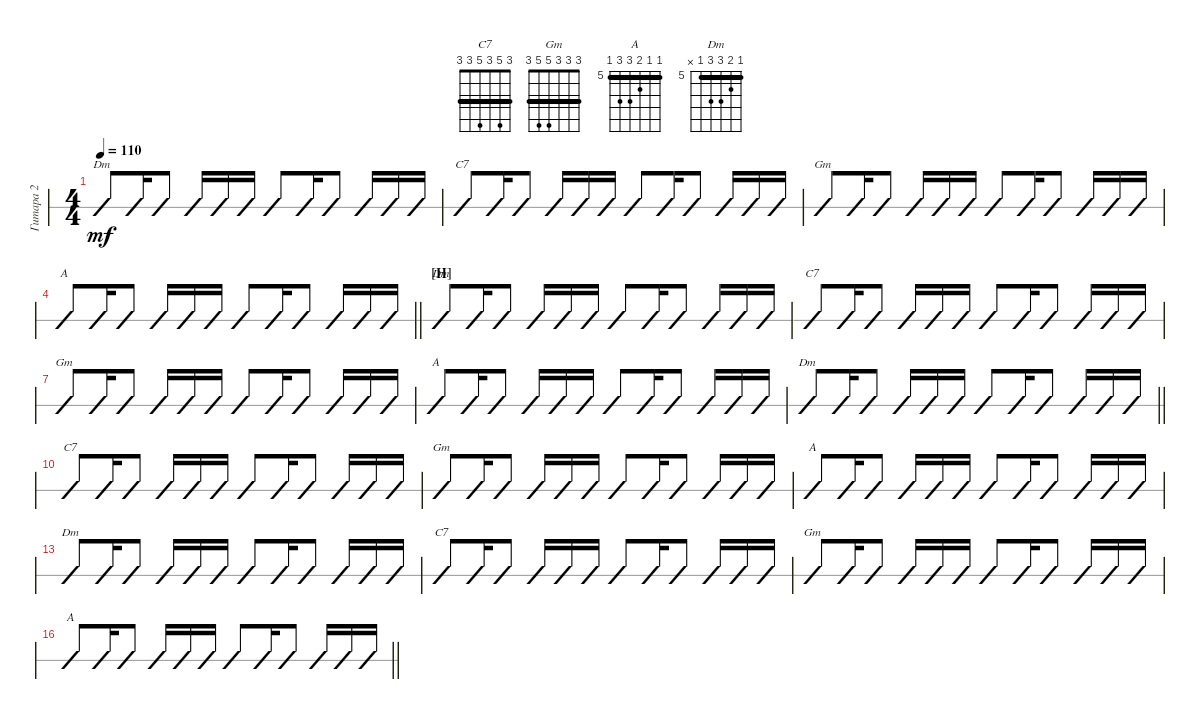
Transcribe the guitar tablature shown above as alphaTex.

\bracketExtendMode groupsimilarinstruments
\multiTrackTrackNamePolicy hidden
\firstSystemTrackNameMode fullname
\otherSystemsTrackNameMode fullname
\otherSystemsTrackNameOrientation horizontal
\defaultBarNumberDisplay FirstOfSystem
\track ("Гитара 2" "N-Gt") {instrument acousticguitarnylon}
\staff {slash}
\tuning (E4 B3 G3 D3 A2 E2)
\chord ("C7" 3 5 3 5 3 3) {barre (3 3 3)}
\chord ("Gm" 3 3 3 5 5 3) {barre (3 3 3)}
\chord ("A" 5 5 6 7 7 5) {firstfret 5 barre (5 5)}
\chord ("Dm" 5 6 7 7 5 x) {firstfret 5 barre 5}
\ts (4 4)
\tempo 110
\clef g2
\ks dminor
(5.5 7.4 7.3 6.2 5.1).8{ch "Dm" dy mf} (5.5 7.4 7.3 6.2 5.1).16 (5.5 7.4 7.3 6.2 5.1).8 (5.5 7.4 7.3 6.2 5.1).16 (5.5{ac x} 7.4{ac x} 7.3{ac x} 6.2{ac x} 5.1{ac x}).16 (5.5 7.4 7.3 6.2 5.1).16 (5.5 7.4 7.3 6.2 5.1).8 (5.5 7.4 7.3 6.2 5.1).16 (5.5 7.4 7.3 6.2 5.1).8 (5.5 7.4 7.3 6.2 5.1).16 (5.5{ac x} 7.4{ac x} 7.3{ac x} 6.2{ac x} 5.1{ac x}).16 (5.5 7.4 7.3 6.2 5.1).16 |
(3.6 3.5 5.4 3.3 5.2 3.1).8{ch "C7"} (3.6 3.5 5.4 3.3 5.2 3.1).16 (3.6 3.5 5.4 3.3 5.2 3.1).8 (3.6 3.5 5.4 3.3 5.2 3.1).16 (3.6{ac x} 3.5{ac x} 5.4{ac x} 3.3{ac x} 5.2{ac x} 3.1{ac x}).16 (3.6 3.5 5.4 3.3 5.2 3.1).16 (3.6 3.5 5.4 3.3 5.2 3.1).8 (3.6 3.5 5.4 3.3 5.2 3.1).16 (3.6 3.5 5.4 3.3 5.2 3.1).8 (3.6 3.5 5.4 3.3 5.2 3.1).16 (3.6{ac x} 3.5{ac x} 5.4{ac x} 3.3{ac x} 5.2{ac x} 3.1{ac x}).16 (3.6 3.5 5.4 3.3 5.2 3.1).16 |
(3.6 5.5 5.4 3.3 3.2 3.1).8{ch "Gm"} (3.6 5.5 5.4 3.3 3.2 3.1).16 (3.6 5.5 5.4 3.3 3.2 3.1).8 (3.6 5.5 5.4 3.3 3.2 3.1).16 (3.6{ac x} 5.5{ac x} 5.4{ac x} 3.3{ac x} 3.2{ac x} 3.1{ac x}).16 (3.6 5.5 5.4 3.3 3.2 3.1).16 (3.6 5.5 5.4 3.3 3.2 3.1).8 (3.6 5.5 5.4 3.3 3.2 3.1).16 (3.6 5.5 5.4 3.3 3.2 3.1).8 (3.6 3.5 5.4 3.3 3.2 3.1).16 (3.6{ac x} 5.5{ac x} 5.4{ac x} 3.3{ac x} 3.2{ac x} 3.1{ac x}).16 (3.6 3.5 5.4 3.3 3.2 3.1).16 |
\barLineRight lightlight
(5.6 7.5 7.4 6.3 5.2 5.1).8{ch "A"} (5.6 7.5 7.4 6.3 5.2 5.1).16 (5.6 7.5 7.4 6.3 5.2 5.1).8 (5.6 7.5 7.4 6.3 5.2 5.1).16 (5.6{ac x} 7.5{ac x} 7.4{ac x} 6.3{ac x} 5.2{ac x} 5.1{ac x}).16 (5.6 7.5 7.4 6.3 5.2 5.1).16 (5.6 7.5 7.4 6.3 5.2 5.1).8 (5.6 7.5 7.4 6.3 5.2 5.1).16 (5.6 7.5 7.4 6.3 5.2 5.1).8 (5.6 7.5 7.4 6.3 5.2 5.1).16 (5.6{ac x} 7.5{ac x} 7.4{ac x} 6.3{ac x} 5.2{ac x} 5.1{ac x}).16 (5.6 7.5 7.4 6.3 5.2 5.1).16 |
\section ("H" "")
(5.5 7.4 7.3 6.2 5.1).8{ch "Dm"} (5.5 7.4 7.3 6.2 5.1).16 (5.5 7.4 7.3 6.2 5.1).8 (5.5 7.4 7.3 6.2 5.1).16 (5.5{ac x} 7.4{ac x} 7.3{ac x} 6.2{ac x} 5.1{ac x}).16 (5.5 7.4 7.3 6.2 5.1).16 (5.5 7.4 7.3 6.2 5.1).8 (5.5 7.4 7.3 6.2 5.1).16 (5.5 7.4 7.3 6.2 5.1).8 (5.5 7.4 7.3 6.2 5.1).16 (5.5{ac x} 7.4{ac x} 7.3{ac x} 6.2{ac x} 5.1{ac x}).16 (5.5 7.4 7.3 6.2 5.1).16 |
(3.6 3.5 5.4 3.3 5.2 3.1).8{ch "C7"} (3.6 3.5 5.4 3.3 5.2 3.1).16 (3.6 3.5 5.4 3.3 5.2 3.1).8 (3.6 3.5 5.4 3.3 5.2 3.1).16 (3.6{ac x} 3.5{ac x} 5.4{ac x} 3.3{ac x} 5.2{ac x} 3.1{ac x}).16 (3.6 3.5 5.4 3.3 5.2 3.1).16 (3.6 3.5 5.4 3.3 5.2 3.1).8 (3.6 3.5 5.4 3.3 5.2 3.1).16 (3.6 3.5 5.4 3.3 5.2 3.1).8 (3.6 3.5 5.4 3.3 5.2 3.1).16 (3.6{ac x} 3.5{ac x} 5.4{ac x} 3.3{ac x} 5.2{ac x} 3.1{ac x}).16 (3.6 3.5 5.4 3.3 5.2 3.1).16 |
(3.6 5.5 5.4 3.3 3.2 3.1).8{ch "Gm"} (3.6 5.5 5.4 3.3 3.2 3.1).16 (3.6 5.5 5.4 3.3 3.2 3.1).8 (3.6 5.5 5.4 3.3 3.2 3.1).16 (3.6{ac x} 5.5{ac x} 5.4{ac x} 3.3{ac x} 3.2{ac x} 3.1{ac x}).16 (3.6 5.5 5.4 3.3 3.2 3.1).16 (3.6 5.5 5.4 3.3 3.2 3.1).8 (3.6 5.5 5.4 3.3 3.2 3.1).16 (3.6 5.5 5.4 3.3 3.2 3.1).8 (3.6 3.5 5.4 3.3 3.2 3.1).16 (3.6{ac x} 5.5{ac x} 5.4{ac x} 3.3{ac x} 3.2{ac x} 3.1{ac x}).16 (3.6 3.5 5.4 3.3 3.2 3.1).16 |
(5.6 7.5 7.4 6.3 5.2 5.1).8{ch "A"} (5.6 7.5 7.4 6.3 5.2 5.1).16 (5.6 7.5 7.4 6.3 5.2 5.1).8 (5.6 7.5 7.4 6.3 5.2 5.1).16 (5.6{ac x} 7.5{ac x} 7.4{ac x} 6.3{ac x} 5.2{ac x} 5.1{ac x}).16 (5.6 7.5 7.4 6.3 5.2 5.1).16 (5.6 7.5 7.4 6.3 5.2 5.1).8 (5.6 7.5 7.4 6.3 5.2 5.1).16 (5.6 7.5 7.4 6.3 5.2 5.1).8 (5.6 7.5 7.4 6.3 5.2 5.1).16 (5.6{ac x} 7.5{ac x} 7.4{ac x} 6.3{ac x} 5.2{ac x} 5.1{ac x}).16 (5.6 7.5 7.4 6.3 5.2 5.1).16 |
\barLineRight lightlight
(5.5 7.4 7.3 6.2 5.1).8{ch "Dm"} (5.5 7.4 7.3 6.2 5.1).16 (5.5 7.4 7.3 6.2 5.1).8 (5.5 7.4 7.3 6.2 5.1).16 (5.5{ac x} 7.4{ac x} 7.3{ac x} 6.2{ac x} 5.1{ac x}).16 (5.5 7.4 7.3 6.2 5.1).16 (5.5 7.4 7.3 6.2 5.1).8 (5.5 7.4 7.3 6.2 5.1).16 (5.5 7.4 7.3 6.2 5.1).8 (5.5 7.4 7.3 6.2 5.1).16 (5.5{ac x} 7.4{ac x} 7.3{ac x} 6.2{ac x} 5.1{ac x}).16 (5.5 7.4 7.3 6.2 5.1).16 |
(3.6 3.5 5.4 3.3 5.2 3.1).8{ch "C7"} (3.6 3.5 5.4 3.3 5.2 3.1).16 (3.6 3.5 5.4 3.3 5.2 3.1).8 (3.6 3.5 5.4 3.3 5.2 3.1).16 (3.6{ac x} 3.5{ac x} 5.4{ac x} 3.3{ac x} 5.2{ac x} 3.1{ac x}).16 (3.6 3.5 5.4 3.3 5.2 3.1).16 (3.6 3.5 5.4 3.3 5.2 3.1).8 (3.6 3.5 5.4 3.3 5.2 3.1).16 (3.6 3.5 5.4 3.3 5.2 3.1).8 (3.6 3.5 5.4 3.3 5.2 3.1).16 (3.6{ac x} 3.5{ac x} 5.4{ac x} 3.3{ac x} 5.2{ac x} 3.1{ac x}).16 (3.6 3.5 5.4 3.3 5.2 3.1).16 |
(3.6 5.5 5.4 3.3 3.2 3.1).8{ch "Gm"} (3.6 5.5 5.4 3.3 3.2 3.1).16 (3.6 5.5 5.4 3.3 3.2 3.1).8 (3.6 5.5 5.4 3.3 3.2 3.1).16 (3.6{ac x} 5.5{ac x} 5.4{ac x} 3.3{ac x} 3.2{ac x} 3.1{ac x}).16 (3.6 5.5 5.4 3.3 3.2 3.1).16 (3.6 5.5 5.4 3.3 3.2 3.1).8 (3.6 5.5 5.4 3.3 3.2 3.1).16 (3.6 5.5 5.4 3.3 3.2 3.1).8 (3.6 3.5 5.4 3.3 3.2 3.1).16 (3.6{ac x} 5.5{ac x} 5.4{ac x} 3.3{ac x} 3.2{ac x} 3.1{ac x}).16 (3.6 3.5 5.4 3.3 3.2 3.1).16 |
(5.6 7.5 7.4 6.3 5.2 5.1).8{ch "A"} (5.6 7.5 7.4 6.3 5.2 5.1).16 (5.6 7.5 7.4 6.3 5.2 5.1).8 (5.6 7.5 7.4 6.3 5.2 5.1).16 (5.6{ac x} 7.5{ac x} 7.4{ac x} 6.3{ac x} 5.2{ac x} 5.1{ac x}).16 (5.6 7.5 7.4 6.3 5.2 5.1).16 (5.6 7.5 7.4 6.3 5.2 5.1).8 (5.6 7.5 7.4 6.3 5.2 5.1).16 (5.6 7.5 7.4 6.3 5.2 5.1).8 (5.6 7.5 7.4 6.3 5.2 5.1).16 (5.6{ac x} 7.5{ac x} 7.4{ac x} 6.3{ac x} 5.2{ac x} 5.1{ac x}).16 (5.6 7.5 7.4 6.3 5.2 5.1).16 |
(5.5 7.4 7.3 6.2 5.1).8{ch "Dm"} (5.5 7.4 7.3 6.2 5.1).16 (5.5 7.4 7.3 6.2 5.1).8 (5.5 7.4 7.3 6.2 5.1).16 (5.5{ac x} 7.4{ac x} 7.3{ac x} 6.2{ac x} 5.1{ac x}).16 (5.5 7.4 7.3 6.2 5.1).16 (5.5 7.4 7.3 6.2 5.1).8 (5.5 7.4 7.3 6.2 5.1).16 (5.5 7.4 7.3 6.2 5.1).8 (5.5 7.4 7.3 6.2 5.1).16 (5.5{ac x} 7.4{ac x} 7.3{ac x} 6.2{ac x} 5.1{ac x}).16 (5.5 7.4 7.3 6.2 5.1).16 |
(3.6 3.5 5.4 3.3 5.2 3.1).8{ch "C7"} (3.6 3.5 5.4 3.3 5.2 3.1).16 (3.6 3.5 5.4 3.3 5.2 3.1).8 (3.6 3.5 5.4 3.3 5.2 3.1).16 (3.6{ac x} 3.5{ac x} 5.4{ac x} 3.3{ac x} 5.2{ac x} 3.1{ac x}).16 (3.6 3.5 5.4 3.3 5.2 3.1).16 (3.6 3.5 5.4 3.3 5.2 3.1).8 (3.6 3.5 5.4 3.3 5.2 3.1).16 (3.6 3.5 5.4 3.3 5.2 3.1).8 (3.6 3.5 5.4 3.3 5.2 3.1).16 (3.6{ac x} 3.5{ac x} 5.4{ac x} 3.3{ac x} 5.2{ac x} 3.1{ac x}).16 (3.6 3.5 5.4 3.3 5.2 3.1).16 |
(3.6 5.5 5.4 3.3 3.2 3.1).8{ch "Gm"} (3.6 5.5 5.4 3.3 3.2 3.1).16 (3.6 5.5 5.4 3.3 3.2 3.1).8 (3.6 5.5 5.4 3.3 3.2 3.1).16 (3.6{ac x} 5.5{ac x} 5.4{ac x} 3.3{ac x} 3.2{ac x} 3.1{ac x}).16 (3.6 5.5 5.4 3.3 3.2 3.1).16 (3.6 5.5 5.4 3.3 3.2 3.1).8 (3.6 5.5 5.4 3.3 3.2 3.1).16 (3.6 5.5 5.4 3.3 3.2 3.1).8 (3.6 3.5 5.4 3.3 3.2 3.1).16 (3.6{ac x} 5.5{ac x} 5.4{ac x} 3.3{ac x} 3.2{ac x} 3.1{ac x}).16 (3.6 3.5 5.4 3.3 3.2 3.1).16 |
\barLineRight lightlight
(5.6 7.5 7.4 6.3 5.2 5.1).8{ch "A"} (5.6 7.5 7.4 6.3 5.2 5.1).16 (5.6 7.5 7.4 6.3 5.2 5.1).8 (5.6 7.5 7.4 6.3 5.2 5.1).16 (5.6{ac x} 7.5{ac x} 7.4{ac x} 6.3{ac x} 5.2{ac x} 5.1{ac x}).16 (5.6 7.5 7.4 6.3 5.2 5.1).16 (5.6 7.5 7.4 6.3 5.2 5.1).8 (5.6 7.5 7.4 6.3 5.2 5.1).16 (5.6 7.5 7.4 6.3 5.2 5.1).8 (5.6 7.5 7.4 6.3 5.2 5.1).16 (5.6{ac x} 7.5{ac x} 7.4{ac x} 6.3{ac x} 5.2{ac x} 5.1{ac x}).16 (5.6 7.5 7.4 6.3 5.2 5.1).16
